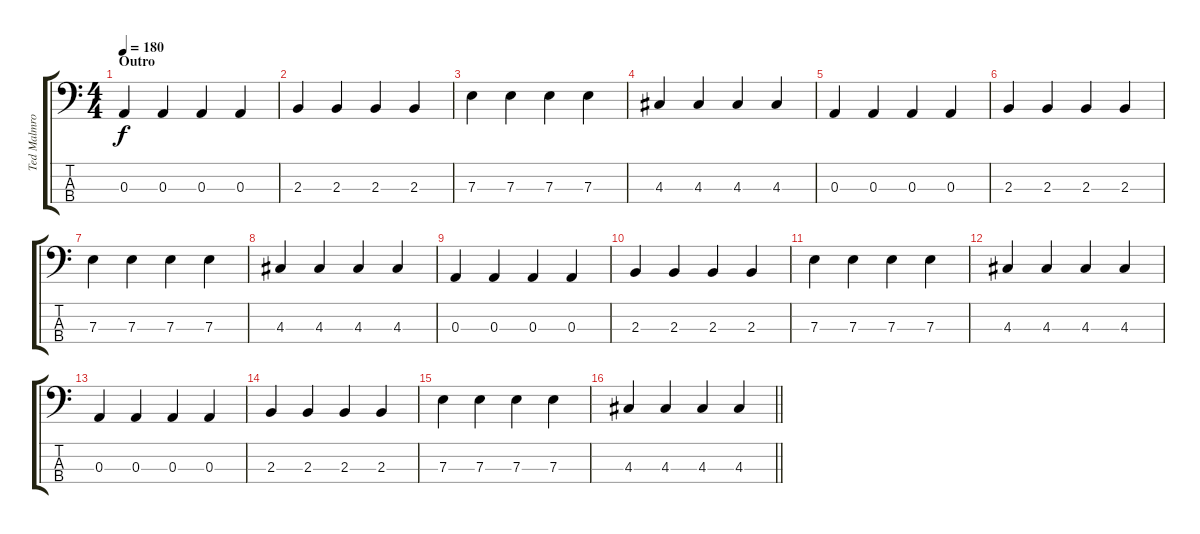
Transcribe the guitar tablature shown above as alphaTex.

\track ("Ted Malmros- Bass Guitar" "Ted Malmro") {instrument electricbasspick}
\staff {score tabs}
\tuning (G2 D2 A1 E1) {hide}
\ts (4 4)
\section ("" "Outro")
\tempo 180
\clef f4
\ks c
0.3.4{dy f} 0.3.4 0.3.4 0.3.4 |
2.3.4 2.3.4 2.3.4 2.3.4 |
7.3.4 7.3.4 7.3.4 7.3.4 |
4.3.4 4.3.4 4.3.4 4.3.4 |
0.3.4 0.3.4 0.3.4 0.3.4 |
2.3.4 2.3.4 2.3.4 2.3.4 |
7.3.4 7.3.4 7.3.4 7.3.4 |
4.3.4 4.3.4 4.3.4 4.3.4 |
0.3.4 0.3.4 0.3.4 0.3.4 |
2.3.4 2.3.4 2.3.4 2.3.4 |
7.3.4 7.3.4 7.3.4 7.3.4 |
4.3.4 4.3.4 4.3.4 4.3.4 |
0.3.4 0.3.4 0.3.4 0.3.4 |
2.3.4 2.3.4 2.3.4 2.3.4 |
7.3.4 7.3.4 7.3.4 7.3.4 |
\barLineRight lightlight
4.3.4 4.3.4 4.3.4 4.3.4
